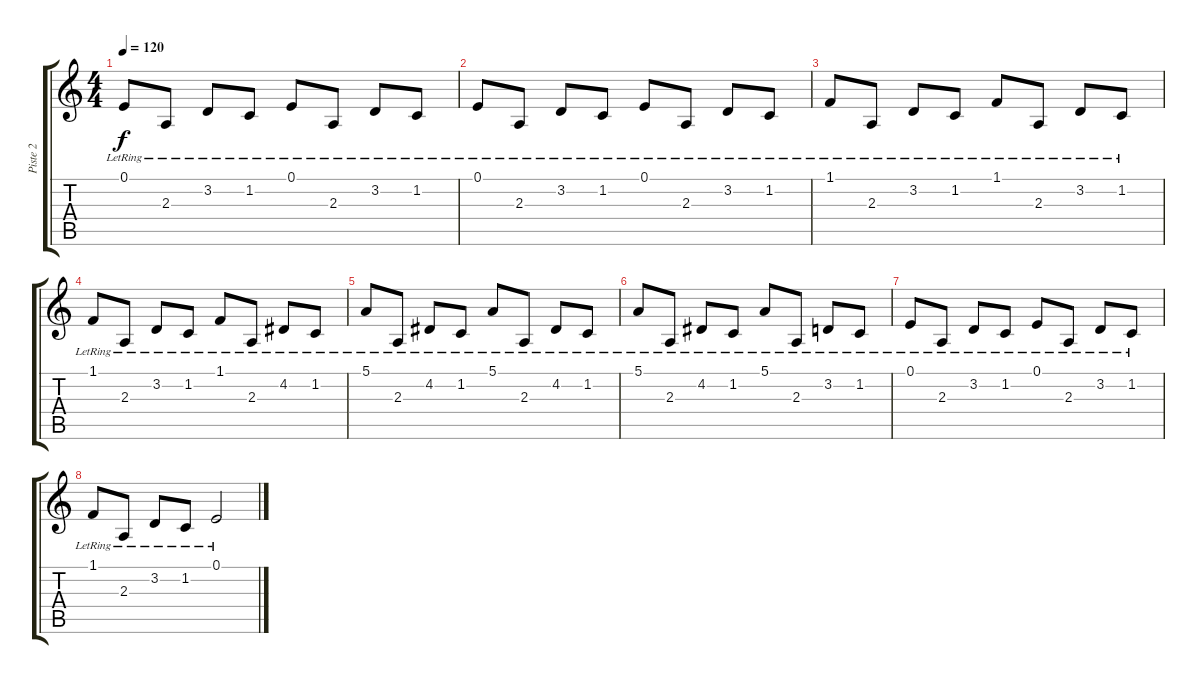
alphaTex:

\track ("Piste 2" "Piste 2") {instrument fx4atmosphere}
\staff {score tabs}
\tuning (E4 B3 G3 D3 A2 E2) {hide}
\ts (4 4)
\tempo 120
\clef g2
\ks c
0.1{lr}.8{dy f} 2.3{lr}.8 3.2{lr}.8 1.2{lr}.8 0.1{lr}.8 2.3{lr}.8 3.2{lr}.8 1.2{lr}.8 |
0.1{lr}.8 2.3{lr}.8 3.2{lr}.8 1.2{lr}.8 0.1{lr}.8 2.3{lr}.8 3.2{lr}.8 1.2{lr}.8 |
1.1{lr}.8 2.3{lr}.8 3.2{lr}.8 1.2{lr}.8 1.1{lr}.8 2.3{lr}.8 3.2{lr}.8 1.2{lr}.8 |
1.1{lr}.8 2.3{lr}.8 3.2{lr}.8 1.2{lr}.8 1.1{lr}.8 2.3{lr}.8 4.2{lr}.8 1.2{lr}.8 |
5.1{lr}.8 2.3{lr}.8 4.2{lr}.8 1.2{lr}.8 5.1{lr}.8 2.3{lr}.8 4.2{lr}.8 1.2{lr}.8 |
5.1{lr}.8 2.3{lr}.8 4.2{lr}.8 1.2{lr}.8 5.1{lr}.8 2.3{lr}.8 3.2{lr}.8 1.2{lr}.8 |
0.1{lr}.8 2.3{lr}.8 3.2{lr}.8 1.2{lr}.8 0.1{lr}.8 2.3{lr}.8 3.2{lr}.8 1.2{lr}.8 |
1.1{lr}.8 2.3{lr}.8 3.2{lr}.8 1.2{lr}.8 0.1{lr}.2
